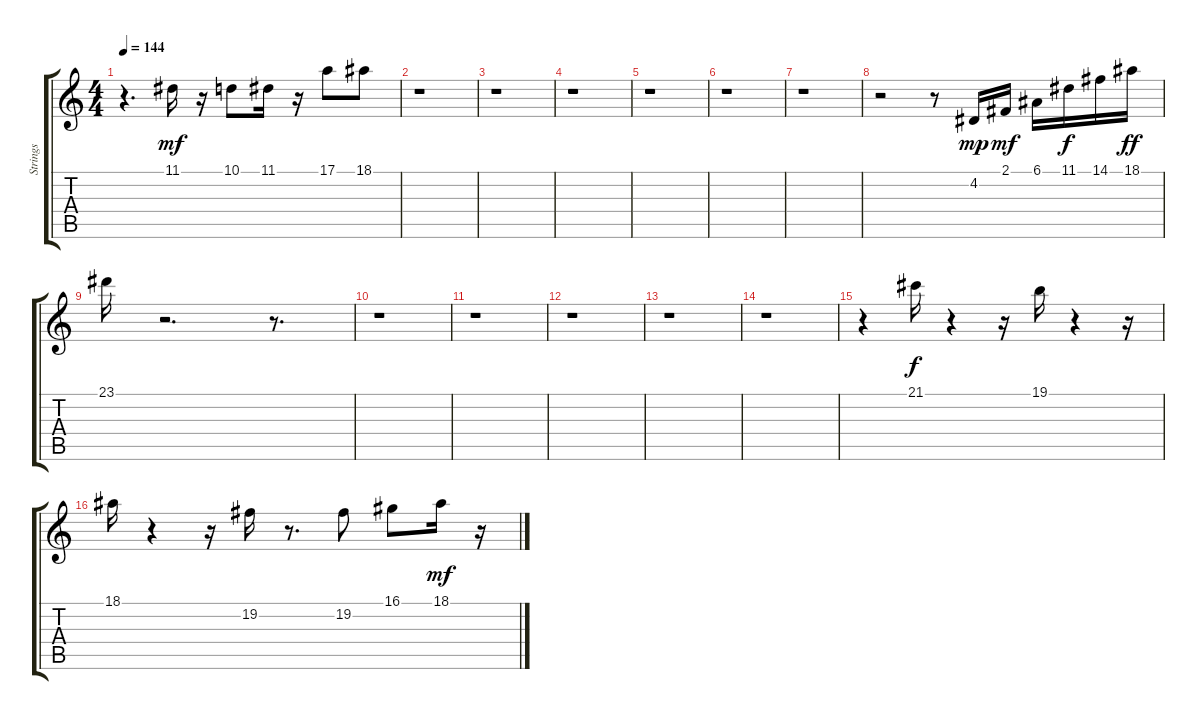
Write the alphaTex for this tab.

\track ("Strings" "Strings") {instrument stringensemble1}
\staff {score tabs}
\tuning (E4 B3 G3 D3 A2 E2) {hide}
\ts (4 4)
\tempo 144
\clef g2
\ks c
r.4{d dy f} 11.1.16{dy mf} r.16 10.1.8 11.1.16 r.16 17.1.8 18.1.8 |
r.1 |
r.1 |
r.1 |
r.1 |
r.1 |
r.1 |
r.2 r.8 4.2.16{dy mp} 2.1.16{dy mf} 6.1.16 11.1.16{dy f} 14.1.16 18.1.16{dy ff} |
23.1.16 r.2{d} r.8{d} |
r.1 |
r.1 |
r.1 |
r.1 |
r.1 |
r.4 21.1.16{dy f} r.4 r.16 19.1.16 r.4 r.16 |
18.1.16 r.4 r.16 19.2.16 r.8{d} 19.2.8 16.1.8 18.1.16{dy mf} r.16
